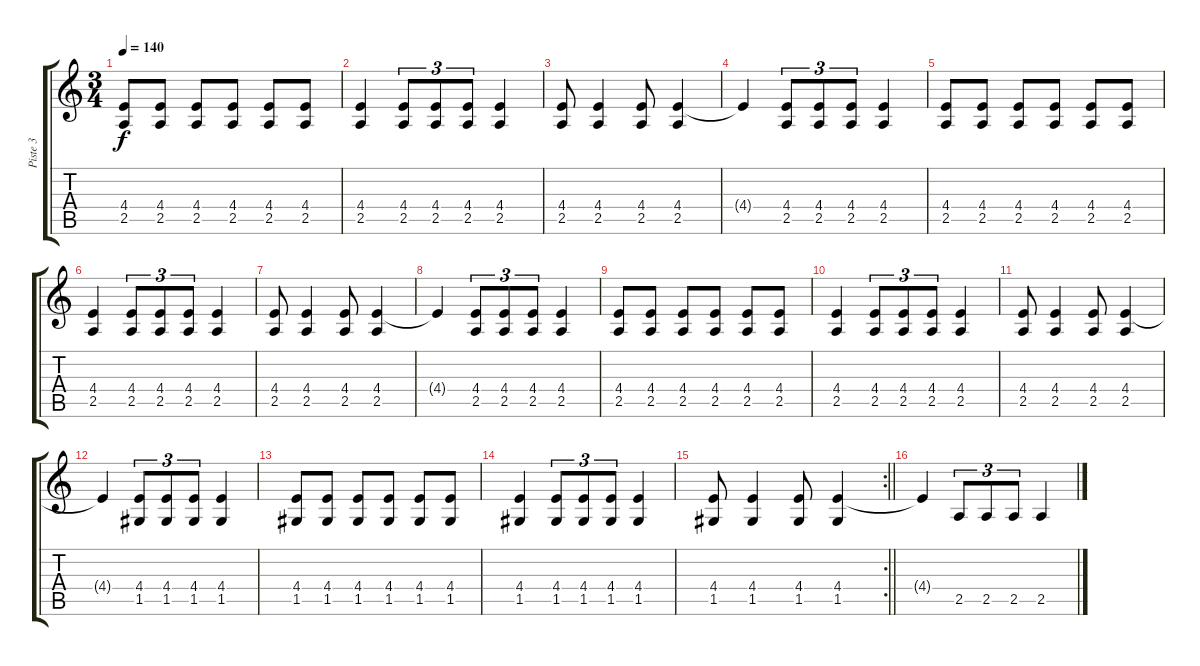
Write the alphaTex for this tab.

\track ("Piste 3" "Piste 3") {instrument distortionguitar}
\staff {score tabs}
\tuning (E4 C4 G3 C3 G2 C2) {hide}
\ts (3 4)
\tempo 140
\clef g2
\ks c
(4.4 2.5).8{dy f} (4.4 2.5).8 (4.4 2.5).8 (4.4 2.5).8 (4.4 2.5).8 (4.4 2.5).8 |
(4.4 2.5).4 (4.4 2.5).8{tu (3 2)} (4.4 2.5).8{tu (3 2)} (4.4 2.5).8{tu (3 2)} (4.4 2.5).4 |
(4.4 2.5).8 (4.4 2.5).4 (4.4 2.5).8 (4.4 2.5).4 |
4.4{t}.4 (4.4 2.5).8{tu (3 2)} (4.4 2.5).8{tu (3 2)} (4.4 2.5).8{tu (3 2)} (4.4 2.5).4 |
(4.4 2.5).8 (4.4 2.5).8 (4.4 2.5).8 (4.4 2.5).8 (4.4 2.5).8 (4.4 2.5).8 |
(4.4 2.5).4 (4.4 2.5).8{tu (3 2)} (4.4 2.5).8{tu (3 2)} (4.4 2.5).8{tu (3 2)} (4.4 2.5).4 |
(4.4 2.5).8 (4.4 2.5).4 (4.4 2.5).8 (4.4 2.5).4 |
4.4{t}.4 (4.4 2.5).8{tu (3 2)} (4.4 2.5).8{tu (3 2)} (4.4 2.5).8{tu (3 2)} (4.4 2.5).4 |
(4.4 2.5).8 (4.4 2.5).8 (4.4 2.5).8 (4.4 2.5).8 (4.4 2.5).8 (4.4 2.5).8 |
(4.4 2.5).4 (4.4 2.5).8{tu (3 2)} (4.4 2.5).8{tu (3 2)} (4.4 2.5).8{tu (3 2)} (4.4 2.5).4 |
(4.4 2.5).8 (4.4 2.5).4 (4.4 2.5).8 (4.4 2.5).4 |
4.4{t}.4 (4.4 1.5).8{tu (3 2)} (4.4 1.5).8{tu (3 2)} (4.4 1.5).8{tu (3 2)} (4.4 1.5).4 |
(4.4 1.5).8 (4.4 1.5).8 (4.4 1.5).8 (4.4 1.5).8 (4.4 1.5).8 (4.4 1.5).8 |
(4.4 1.5).4 (4.4 1.5).8{tu (3 2)} (4.4 1.5).8{tu (3 2)} (4.4 1.5).8{tu (3 2)} (4.4 1.5).4 |
\rc 2
\barLineRight lightlight
(4.4 1.5).8 (4.4 1.5).4 (4.4 1.5).8 (4.4 1.5).4 |
\section ("" "")
4.4{t}.4 2.5.8{tu (3 2)} 2.5.8{tu (3 2)} 2.5.8{tu (3 2)} 2.5.4
